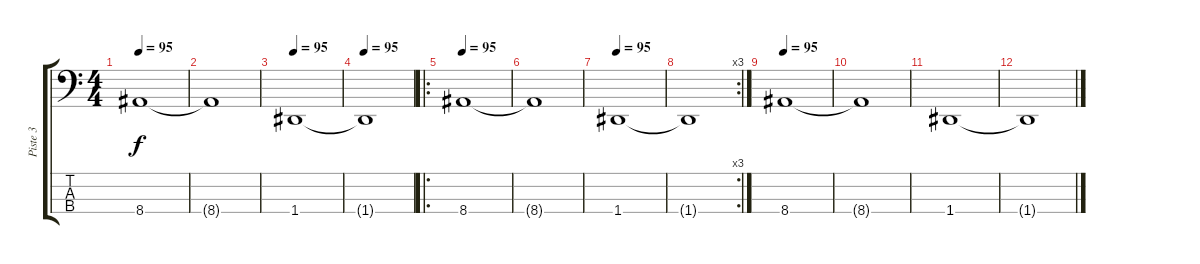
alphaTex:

\track ("Piste 3" "Piste 3") {instrument electricbasspick}
\staff {score tabs}
\tuning (G2 D2 A1 D1) {hide}
\ts (4 4)
\tempo 95
\clef f4
\ks c
8.4.1{dy f} |
8.4{t}.1 |
\tempo 95
1.4.1 |
\tempo 95
1.4{t}.1 |
\ro
\tempo 95
8.4.1 |
8.4{t}.1 |
\tempo 95
1.4.1 |
\rc 3
1.4{t}.1 |
\tempo 95
8.4.1 |
8.4{t}.1 |
1.4.1 |
1.4{t}.1
